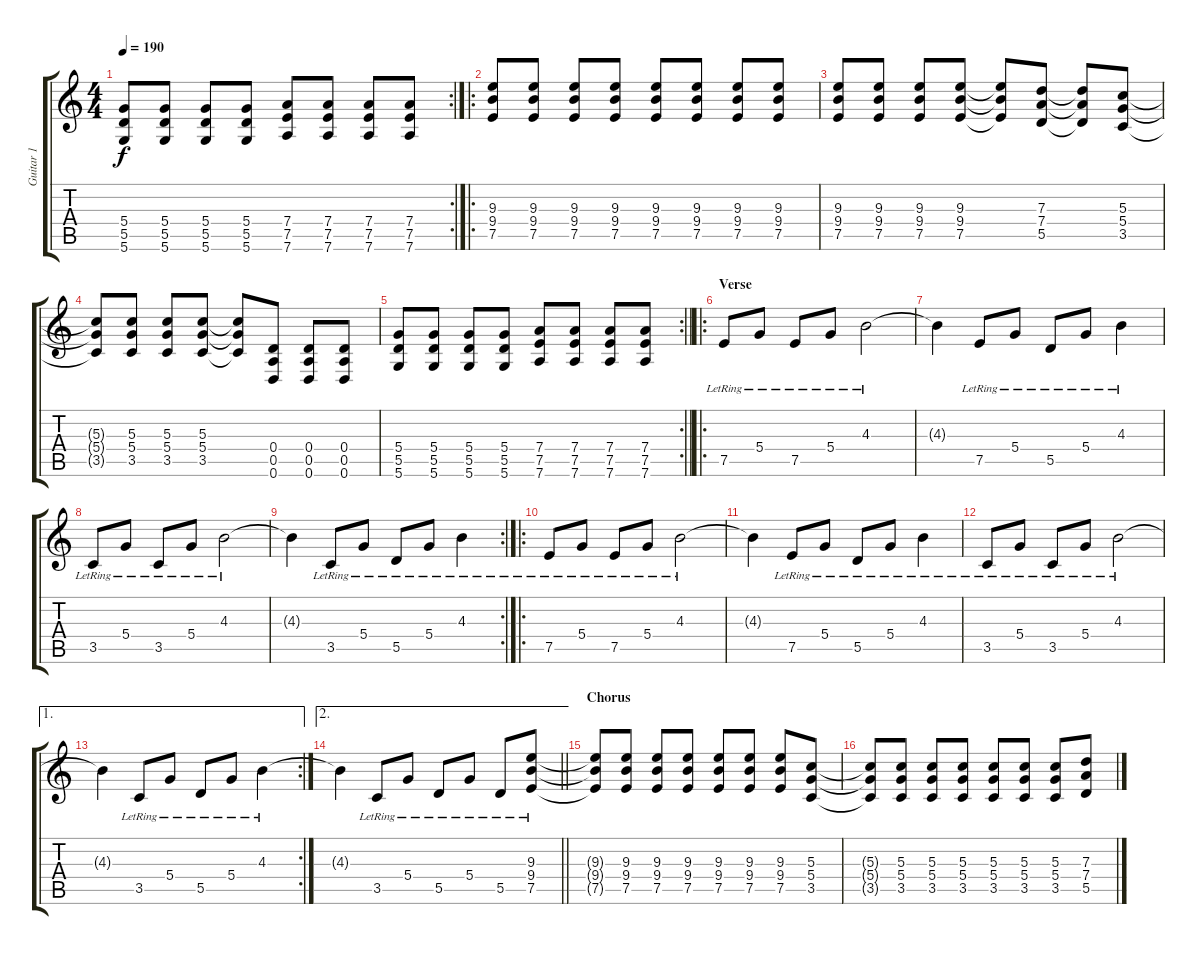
\track ("Guitar 1" "Guitar 1") {instrument acousticguitarsteel}
\staff {score tabs}
\tuning (E4 B3 G3 D3 A2 D2) {hide}
\rc 2
\ts (4 4)
\tempo 190
\clef g2
\ks c
(5.4 5.5 5.6).8{dy f} (5.4 5.5 5.6).8 (5.4 5.5 5.6).8 (5.4 5.5 5.6).8 (7.4 7.5 7.6).8 (7.4 7.5 7.6).8 (7.4 7.5 7.6).8 (7.4 7.5 7.6).8 |
\ro
(9.3 9.4 7.5).8 (9.3 9.4 7.5).8 (9.3 9.4 7.5).8 (9.3 9.4 7.5).8 (9.3 9.4 7.5).8 (9.3 9.4 7.5).8 (9.3 9.4 7.5).8 (9.3 9.4 7.5).8 |
(9.3 9.4 7.5).8 (9.3 9.4 7.5).8 (9.3 9.4 7.5).8 (9.3 9.4 7.5).8 (9.3{t} 9.4{t} 7.5{t}).8 (7.3 7.4 5.5).8 (7.3{t} 7.4{t} 5.5{t}).8 (5.3 5.4 3.5).8 |
(5.3{t} 5.4{t} 3.5{t}).8 (5.3 5.4 3.5).8 (5.3 5.4 3.5).8 (5.3 5.4 3.5).8 (5.3{t} 5.4{t} 3.5{t}).8 (0.4 0.5 0.6).8 (0.4 0.5 0.6).8 (0.4 0.5 0.6).8 |
\rc 2
\barLineRight lightlight
(5.4 5.5 5.6).8 (5.4 5.5 5.6).8 (5.4 5.5 5.6).8 (5.4 5.5 5.6).8 (7.4 7.5 7.6).8 (7.4 7.5 7.6).8 (7.4 7.5 7.6).8 (7.4 7.5 7.6).8 |
\ro
\section ("" "Verse")
7.5{lr}.8{instrument acousticguitarsteel} 5.4{lr}.8 7.5{lr}.8 5.4{lr}.8 4.3{lr}.2 |
4.3{t}.4 7.5{lr}.8 5.4{lr}.8 5.5{lr}.8 5.4{lr}.8 4.3{lr}.4 |
3.5{lr}.8 5.4{lr}.8 3.5{lr}.8 5.4{lr}.8 4.3{lr}.2 |
\rc 2
4.3{t}.4 3.5{lr}.8 5.4{lr}.8 5.5{lr}.8 5.4{lr}.8 4.3{lr}.4 |
\ro
7.5{lr}.8{instrument acousticguitarsteel} 5.4{lr}.8 7.5{lr}.8 5.4{lr}.8 4.3{lr}.2 |
4.3{t}.4 7.5{lr}.8 5.4{lr}.8 5.5{lr}.8 5.4{lr}.8 4.3{lr}.4 |
3.5{lr}.8 5.4{lr}.8 3.5{lr}.8 5.4{lr}.8 4.3{lr}.2 |
\ae 1
\rc 2
4.3{t}.4 3.5{lr}.8 5.4{lr}.8 5.5{lr}.8 5.4{lr}.8 4.3{lr}.4 |
\ae 2
\barLineRight lightlight
4.3{t}.4 3.5{lr}.8 5.4{lr}.8 5.5{lr}.8 5.4{lr}.8 5.5{lr}.8 (9.3{lr} 9.4 7.5).8{instrument distortionguitar} |
\section ("" "Chorus")
(9.3{t} 9.4{t} 7.5{t}).8 (9.3 9.4 7.5).8 (9.3 9.4 7.5).8 (9.3 9.4 7.5).8 (9.3 9.4 7.5).8 (9.3 9.4 7.5).8 (9.3 9.4 7.5).8 (5.3 5.4 3.5).8 |
(5.3{t} 5.4{t} 3.5{t}).8 (5.3 5.4 3.5).8 (5.3 5.4 3.5).8 (5.3 5.4 3.5).8 (5.3 5.4 3.5).8 (5.3 5.4 3.5).8 (5.3 5.4 3.5).8 (7.3 7.4 5.5).8
